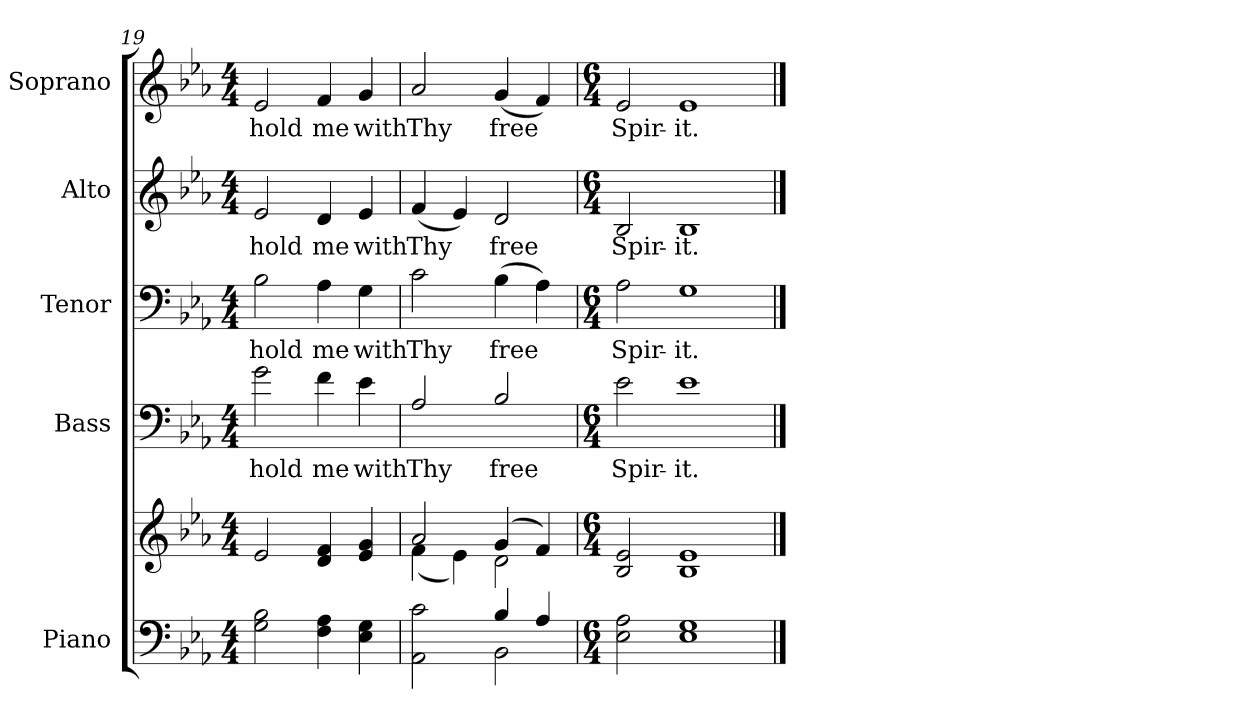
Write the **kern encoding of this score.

**kern	**kern	**kern	**text	**kern	**text	**kern	**text	**kern	**text
*part5	*part5	*part4	*part4	*part3	*part3	*part2	*part2	*part1	*part1
*staff6	*staff5	*staff4	*staff4	*staff3	*staff3	*staff2	*staff2	*staff1	*staff1
*I"Piano	*	*I"Bass	*	*I"Tenor	*	*I"Alto	*	*I"Soprano	*
*I'Pno.	*	*I'B.	*	*I'T.	*	*I'A.	*	*I'S.	*
*clefF4	*clefG2	*clefF4	*	*clefF4	*	*clefG2	*	*clefG2	*
*	*	*ITrd7c12	*	*	*	*	*	*	*
*k[b-e-a-]	*k[b-e-a-]	*k[b-e-a-]	*	*k[b-e-a-]	*	*k[b-e-a-]	*	*k[b-e-a-]	*
*E-:	*E-:	*E-:	*	*E-:	*	*E-:	*	*E-:	*
*M4/4	*M4/4	*M4/4	*	*M4/4	*	*M4/4	*	*M4/4	*
=19	=19	=19	=19	=19	=19	=19	=19	=19	=19
!	!	!	!LO:LY:b:color=#000000	!	!	!	!	!	!
!	!	!	!	!	!LO:LY:b:color=#000000	!	!	!	!
!	!	!	!	!	!	!	!LO:LY:b:color=#000000	!	!
!	!	!	!	!	!	!	!	!	!LO:LY:b:color=#000000
2Gi\ 2B-i	2e-i/	2Gi\	-hold	2B-i\	-hold	2e-i/	-hold	2e-i/	-hold
!	!	!	!LO:LY:b:color=#000000	!	!	!	!	!	!
!	!	!	!	!	!LO:LY:b:color=#000000	!	!	!	!
!	!	!	!	!	!	!	!LO:LY:b:color=#000000	!	!
!	!	!	!	!	!	!	!	!	!LO:LY:b:color=#000000
4Fi\ 4A-i	4di/ 4fi	4Fi\	me	4A-i\	me	4di/	me	4fi/	me
!	!	!	!LO:LY:b:color=#000000	!	!	!	!	!	!
!	!	!	!	!	!LO:LY:b:color=#000000	!	!	!	!
!	!	!	!	!	!	!	!LO:LY:b:color=#000000	!	!
!	!	!	!	!	!	!	!	!	!LO:LY:b:color=#000000
4E-i\ 4Gi	4e-i/ 4gi	4E-i\	with	4Gi\	with	4e-i/	with	4gi/	with
!!LO:PB:g=z
=20	=20	=20	=20	=20	=20	=20	=20	=20	=20
*^	*^	*	*	*	*	*	*	*	*
!	!	!	!	!	!LO:LY:b:color=#000000	!	!	!	!	!	!
!	!	!	!	!	!	!	!LO:LY:b:color=#000000	!	!	!	!
!	!	!	!	!	!	!	!	!	!LO:LY:b:color=#000000	!	!
!	!	!	!	!	!	!	!	!	!	!	!LO:LY:b:color=#000000
2AA-i\ 2ci	2ryy	2a-i/	(4fi\	2AA-i/	Thy	2ci\	Thy	(4fi/	Thy	2a-i/	Thy
.	.	.	4e-i\)	.	.	.	.	4e-i/)	.	.	.
!	!	!	!	!	!LO:LY:b:color=#000000	!	!	!	!	!	!
!	!	!	!	!	!	!	!LO:LY:b:color=#000000	!	!	!	!
!	!	!	!	!	!	!	!	!	!LO:LY:b:color=#000000	!	!
!	!	!	!	!	!	!	!	!	!	!	!LO:LY:b:color=#000000
4B-i/	2BB-i\	(4gi/	2di\	2BB-i/	free	(4B-i\	free	2di/	free	(4gi/	free
4A-i/	.	4fi/)	.	.	.	4A-i\)	.	.	.	4fi/)	.
*v	*v	*	*	*	*	*	*	*	*	*	*
*	*v	*v	*	*	*	*	*	*	*	*
=21	=21	=21	=21	=21	=21	=21	=21	=21	=21
*M6/4	*M6/4	*M6/4	*	*M6/4	*	*M6/4	*	*M6/4	*
!	!	!	!LO:LY:b:color=#000000	!	!	!	!	!	!
!	!	!	!	!	!LO:LY:b:color=#000000	!	!	!	!
!	!	!	!	!	!	!	!LO:LY:b:color=#000000	!	!
!	!	!	!	!	!	!	!	!	!LO:LY:b:color=#000000
2E-i\ 2A-i	2B-i/ 2e-i	2E-i\	Spir-	2A-i\	Spir-	2B-i/	Spir-	2e-i/	Spir-
!	!	!	!LO:LY:b:color=#000000	!	!	!	!	!	!
!	!	!	!	!	!LO:LY:b:color=#000000	!	!	!	!
!	!	!	!	!	!	!	!LO:LY:b:color=#000000	!	!
!	!	!	!	!	!	!	!	!	!LO:LY:b:color=#000000
1E-i 1Gi	1B-i 1e-i	1E-i	-it.	1Gi	-it.	1B-i	-it.	1e-i	-it.
==	==	==	==	==	==	==	==	==	==
*-	*-	*-	*-	*-	*-	*-	*-	*-	*-
